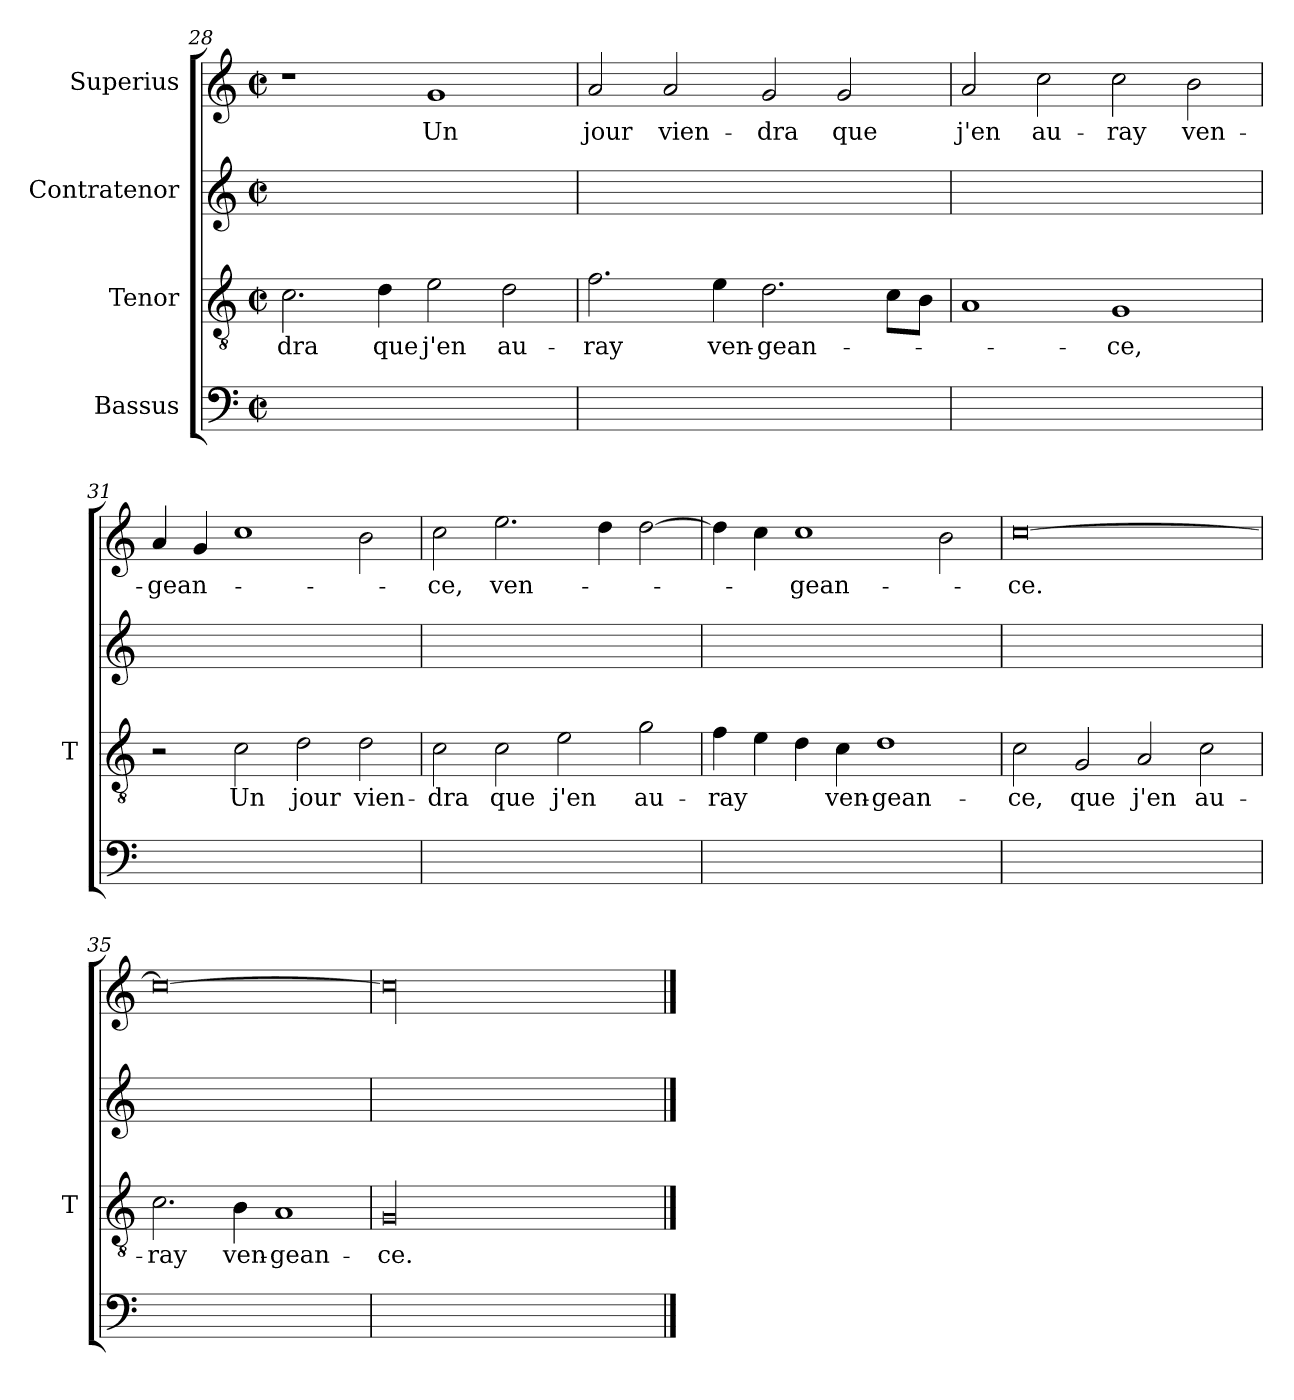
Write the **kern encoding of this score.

**kern	**kern	**text	**kern	**kern	**text
*part4	*part3	*part3	*part2	*part1	*part1
*staff4	*staff3	*staff3	*staff2	*staff1	*staff1
*I"Bassus	*I"Tenor	*	*I"Contratenor	*I"Superius	*
*	*I'T	*	*	*	*
*clefF4	*clefGv2	*	*clefG2	*clefG2	*
*k[]	*k[]	*	*k[]	*k[]	*
*C:	*C:	*	*C:	*C:	*
*M2/2	*M2/2	*	*M2/2	*M2/2	*
*met(c|)	*met(c|)	*	*met(c|)	*met(c|)	*
=28	=28	=28	=28	=28	=28
1ryy	2.c	-dra	1ryy	1r	.
.	4d	-que	.	.	.
1ryy	2e	-j'en	1ryy	1g	-Un
.	2d	au-	.	.	.
=29	=29	=29	=29	=29	=29
1ryy	2.f	-ray	1ryy	2a	-jour
.	.	.	.	2a	vien-
.	4e	ven-	.	.	.
1ryy	2.d	gean-	1ryy	2g	-dra
.	.	.	.	2g	-que
.	8cL	.	.	.	.
.	8BJ	.	.	.	.
!!LO:PB:g=z
=30	=30	=30	=30	=30	=30
1ryy	1A	.	1ryy	2a	-j'en
.	.	.	.	2cc	au-
1ryy	1G	-ce,	1ryy	2cc	-ray
.	.	.	.	2b	ven-
=31	=31	=31	=31	=31	=31
1ryy	2r	.	1ryy	4a	gean-
.	.	.	.	4g	.
.	2c	-Un	.	1cc	.
1ryy	2d	-jour	1ryy	.	.
.	2d	vien-	.	2b	.
!!LO:LB:g=z
=32	=32	=32	=32	=32	=32
1ryy	2c	-dra	1ryy	2cc	-ce,
.	2c	-que	.	2.ee	ven-
1ryy	2e	-j'en	1ryy	.	.
.	.	.	.	4dd	.
.	2g	au-	.	[2dd	.
=33	=33	=33	=33	=33	=33
1ryy	4f	-ray	1ryy	4dd]	.
.	4e	.	.	4cc	.
.	4d	.	.	1cc	gean-
.	4c	ven-	.	.	.
1ryy	1d	gean-	1ryy	.	.
.	.	.	.	2b	.
=34	=34	=34	=34	=34	=34
1ryy	2c	-ce,	1ryy	[0cc	-ce.
.	2G	-que	.	.	.
1ryy	2A	-j'en	1ryy	.	.
.	2c	au-	.	.	.
=35	=35	=35	=35	=35	=35
1ryy	2.c	-ray	1ryy	0cc_	.
.	4B	ven-	.	.	.
1ryy	1A	gean-	1ryy	.	.
=36	=36	=36	=36	=36	=36
1ryy	00G	-ce.	1ryy	00cc]	-
0.ryy	.	.	0.ryy	.	.
==	==	==	==	==	==
*-	*-	*-	*-	*-	*-
